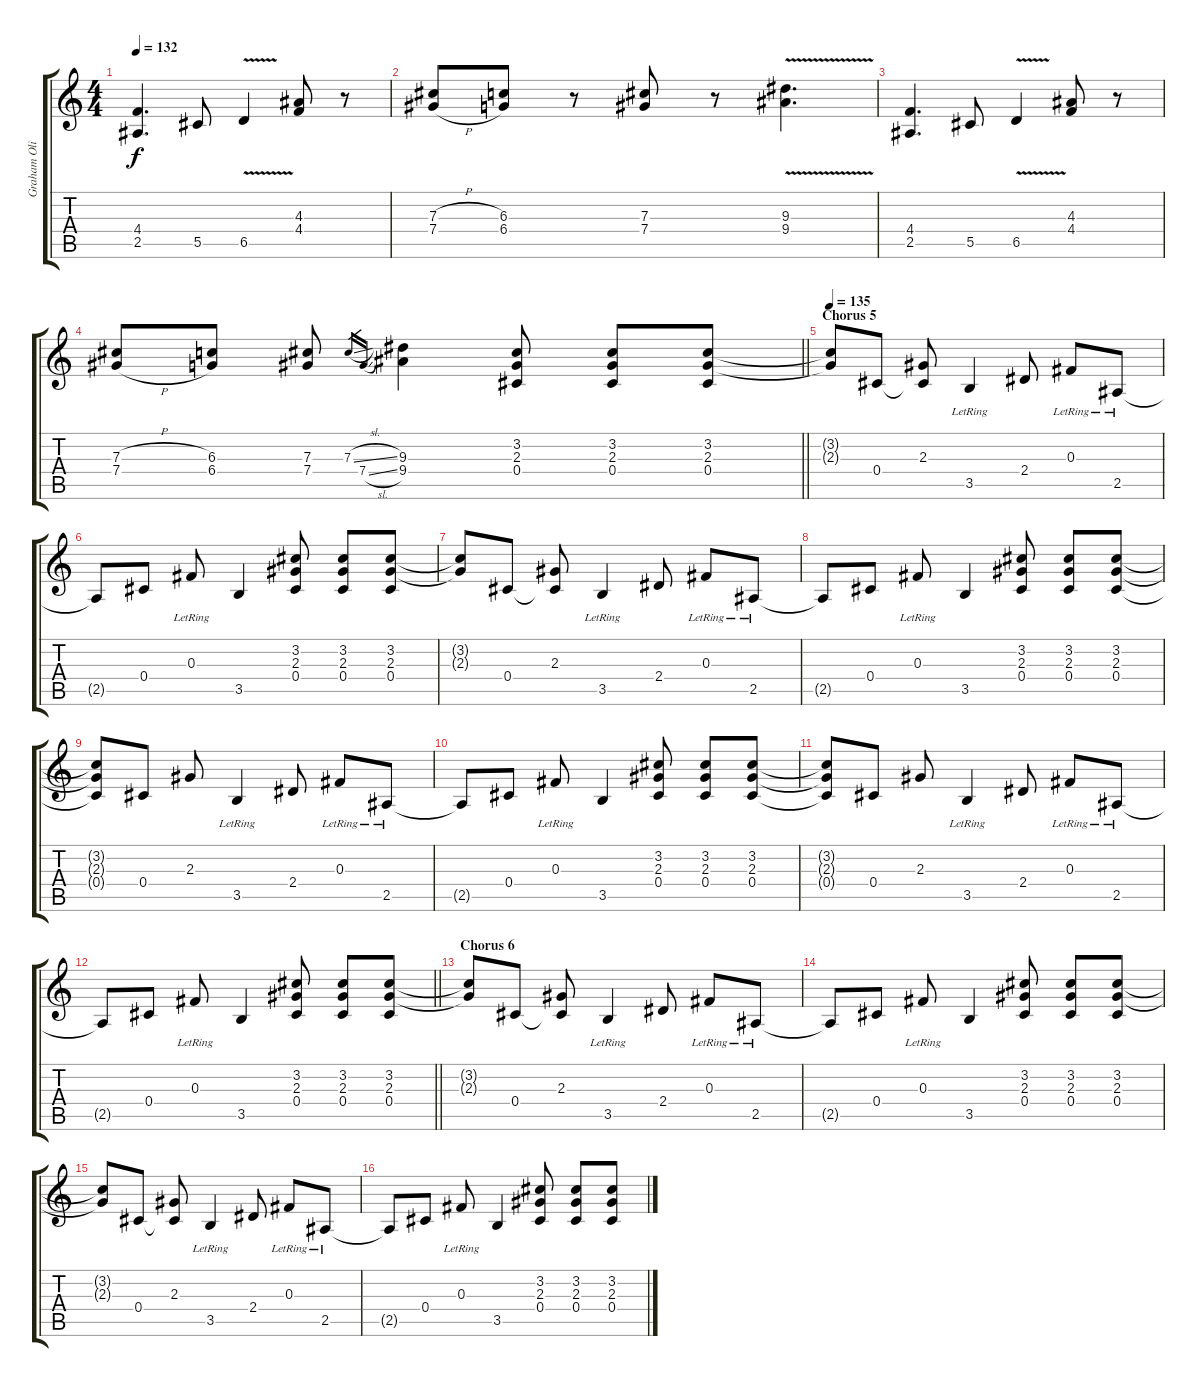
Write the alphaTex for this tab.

\track ("Graham Oliver" "Graham Oli") {instrument overdrivenguitar}
\staff {score tabs}
\tuning (Eb4 Bb3 Gb3 Db3 Ab2 Eb2) {hide}
\ts (4 4)
\tempo 132
\clef g2
\ks c
(4.4 2.5).4{d dy f} 5.5.8 6.5{v}.4 (4.3 4.4).8 r.8 |
(7.3{h} 7.4{h}).8 (6.3 6.4).8 r.8 (7.3 7.4).8 r.8 (9.3{v} 9.4{v}).4{d} |
(4.4 2.5).4{d} 5.5.8 6.5{v}.4 (4.3 4.4).8 r.8 |
\barLineRight lightlight
(7.3{h} 7.4{h}).8 (6.3 6.4).8 (7.3 7.4).8 7.3{sl}.16{gr} 7.4{sl}.16{gr} (9.3 9.4).4 (3.2 2.3 0.4).8 (3.2 2.3 0.4).8 (3.2 2.3 0.4).8 |
\section ("" "Chorus 5")
\tempo 135
(3.2{t} 2.3{t}).8 0.4.8 (2.3 0.4{t}).8 3.5{lr}.4 2.4.8 0.3{lr}.8 2.5{lr}.8 |
2.5{t}.8 0.4.8 0.3{lr}.8 3.5.4 (3.2 2.3 0.4).8 (3.2 2.3 0.4).8 (3.2 2.3 0.4).8 |
(3.2{t} 2.3{t}).8 0.4.8 (2.3 0.4{t}).8 3.5{lr}.4 2.4.8 0.3{lr}.8 2.5{lr}.8 |
2.5{t}.8 0.4.8 0.3{lr}.8 3.5.4 (3.2 2.3 0.4).8 (3.2 2.3 0.4).8 (3.2 2.3 0.4).8 |
(3.2{t} 2.3{t} 0.4{t}).8 0.4.8 2.3.8 3.5{lr}.4 2.4.8 0.3{lr}.8 2.5{lr}.8 |
2.5{t}.8 0.4.8 0.3{lr}.8 3.5.4 (3.2 2.3 0.4).8 (3.2 2.3 0.4).8 (3.2 2.3 0.4).8 |
(3.2{t} 2.3{t} 0.4{t}).8 0.4.8 2.3.8 3.5{lr}.4 2.4.8 0.3{lr}.8 2.5{lr}.8 |
\barLineRight lightlight
2.5{t}.8 0.4.8 0.3{lr}.8 3.5.4 (3.2 2.3 0.4).8 (3.2 2.3 0.4).8 (3.2 2.3 0.4).8 |
\section ("" "Chorus 6")
(3.2{t} 2.3{t}).8 0.4.8 (2.3 0.4{t}).8 3.5{lr}.4 2.4.8 0.3{lr}.8 2.5{lr}.8 |
2.5{t}.8 0.4.8 0.3{lr}.8 3.5.4 (3.2 2.3 0.4).8 (3.2 2.3 0.4).8 (3.2 2.3 0.4).8 |
(3.2{t} 2.3{t}).8 0.4.8 (2.3 0.4{t}).8 3.5{lr}.4 2.4.8 0.3{lr}.8 2.5{lr}.8 |
2.5{t}.8 0.4.8 0.3{lr}.8 3.5.4 (3.2 2.3 0.4).8 (3.2 2.3 0.4).8 (3.2 2.3 0.4).8
